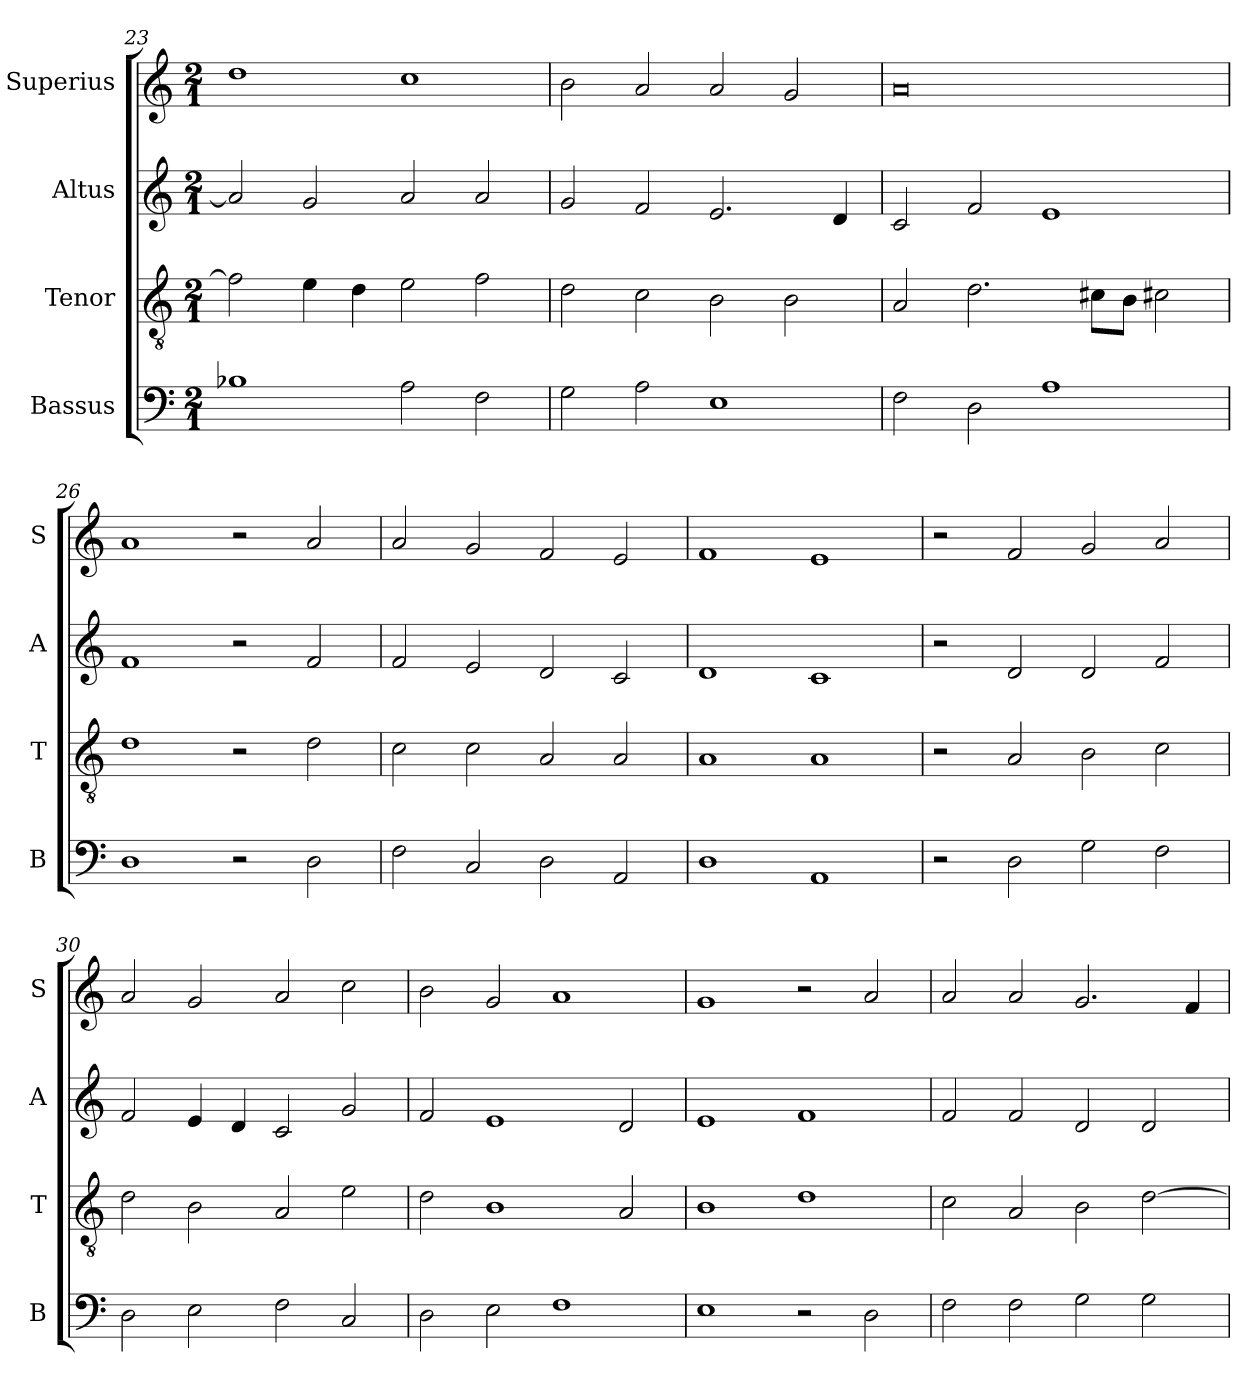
**kern	**kern	**kern	**kern
*part4	*part3	*part2	*part1
*staff4	*staff3	*staff2	*staff1
*I"Bassus	*I"Tenor	*I"Altus	*I"Superius
*I'B	*I'T	*I'A	*I'S
*clefF4	*clefGv2	*clefG2	*clefG2
*k[]	*k[]	*k[]	*k[]
*C:	*C:	*C:	*C:
*M2/1	*M2/1	*M2/1	*M2/1
=23	=23	=23	=23
1B-X	2f]	2a]	1dd
.	4e	2g	.
.	4d	.	.
2A	2e	2a	1cc
2F	2f	2a	.
=24	=24	=24	=24
2G	2d	2g	2b
2A	2c	2f	2a
1E	2B	2.e	2a
.	2B	.	2g
.	.	4d	.
=25	=25	=25	=25
2F	2A	2c	0a
2D	2.d	2f	.
1A	.	1e	.
.	8c#XL	.	.
.	8BJ	.	.
.	2c#X	.	.
=26	=26	=26	=26
1D	1d	1f	1a
2r	2r	2r	2r
2D	2d	2f	2a
=27	=27	=27	=27
2F	2c	2f	2a
2C	2c	2e	2g
2D	2A	2d	2f
2AA	2A	2c	2e
=28	=28	=28	=28
1D	1A	1d	1f
1AA	1A	1c	1e
=29	=29	=29	=29
2r	2r	2r	2r
2D	2A	2d	2f
2G	2B	2d	2g
2F	2c	2f	2a
=30	=30	=30	=30
2D	2d	2f	2a
2E	2B	4e	2g
.	.	4d	.
2F	2A	2c	2a
2C	2e	2g	2cc
=31	=31	=31	=31
2D	2d	2f	2b
2E	1B	1e	2g
1F	.	.	1a
.	2A	2d	.
=32	=32	=32	=32
1E	1B	1e	1g
2r	1d	1f	2r
2D	.	.	2a
=33	=33	=33	=33
2F	2c	2f	2a
2F	2A	2f	2a
2G	2B	2d	2.g
2G	[2d	2d	.
.	.	.	4f
=	=	=	=
*-	*-	*-	*-
